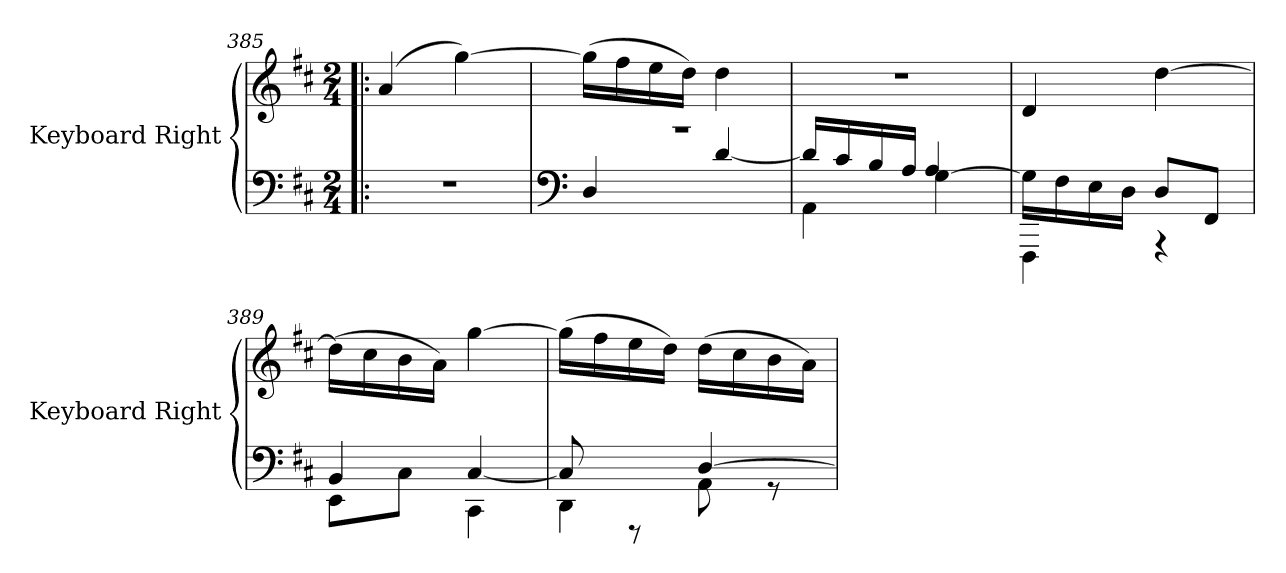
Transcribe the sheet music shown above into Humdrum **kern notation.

**kern	**kern
*part1	*part1
*staff2	*staff1
*I"Keyboard Right	*
*I'Keyboard Right	*
*clefF4	*clefG2
*k[f#c#]	*k[f#c#]
*D:	*D:
*M2/4	*M2/4
=385!|:	=385!|:
2r	(>4a/
.	[4gg\)
=386	=386
*clefF4	*
*^	*
2r	4D/	(>16gg\LL]
.	.	16ff#\
.	.	16ee\
.	.	16dd\JJ)
.	[4d/	4dd\
!!LO:PB:g=z
=387	=387	=387
4AA\	16d/LL]	2r
.	16c#/	.
.	16B/	.
.	16A/JJ	.
[4G\	4A/	.
=388	=388	=388
16G\LL]	4FFF#\	4d/
16F#\	.	.
16E\	.	.
16D\JJ	.	.
8D/L	4r	[4dd\
8FF#/J	.	.
=389	=389	=389
8EE\L	4BB/	(>16dd\LL]
.	.	16cc#\
8C#\J	.	16b\
.	.	16a\JJ)
4CC#\	[4C#/	[4gg\
=390	=390	=390
4DD\	8C#/]	(>16gg\LL]
.	.	16ff#\
.	8r	16ee\
.	.	16dd\JJ)
[4D/	8AA\	(>16dd\LL
.	.	16cc#\
.	8r	16b\
.	.	16a\JJ)
*v	*v	*
=	=
*-	*-
